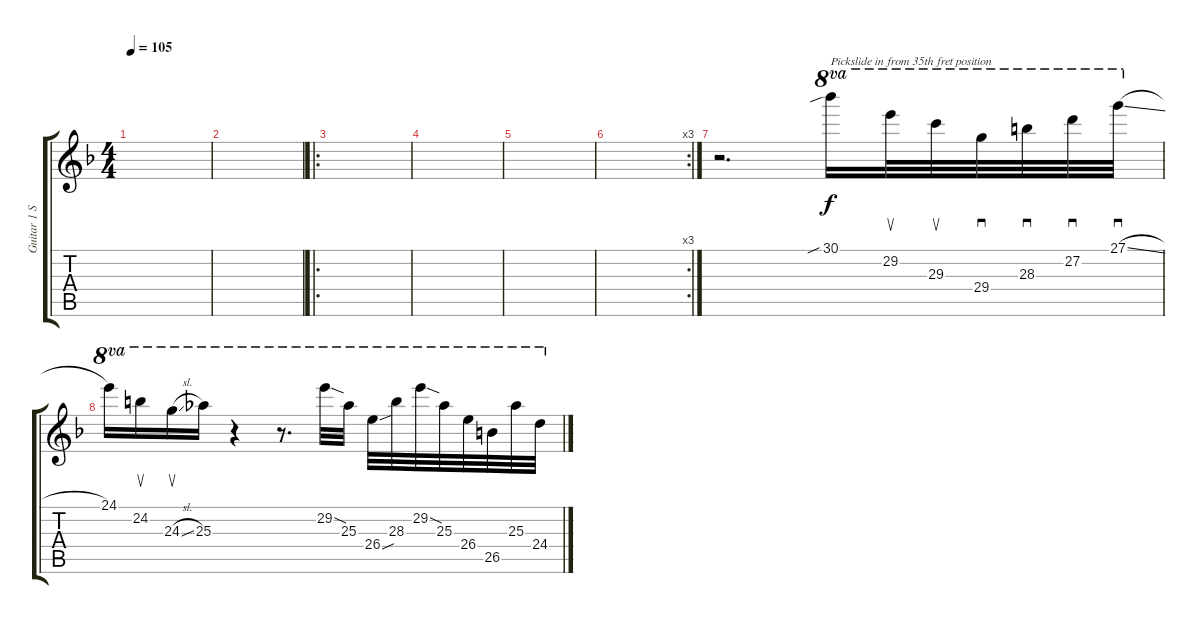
\track ("Guitar 1 Solo" "Guitar 1 S") {instrument distortionguitar}
\staff {score tabs}
\tuning (E4 B3 G3 D3 A2 D2) {hide}
\ts (4 4)
\tempo 105
\clef g2
\ks f
|
|
\ro
|
|
|
\rc 3
|
r.2{d} 30.1{sib}.16{ot 8va txt "Pickslide in from 35th fret position"} 29.2.32{su ot 8va} 29.3.32{su ot 8va} 29.4.32{sd ot 8va} 28.3.32{sd ot 8va} 27.2.32{sd ot 8va} 27.1{sl}.32{sd ot 8va} |
24.1.16{ot 8va} 24.2.16{su ot 8va} 24.3{sl}.16{su ot 8va} 25.3.16{ot 8va} r.4{ot 8va} r.8{d ot 8va} 29.2{sod}.32{ot 8va} 25.3.32{ot 8va} 26.4{sou}.32{ot 8va} 28.3.32{ot 8va} 29.2{sod}.32{ot 8va} 25.3.32{ot 8va} 26.4.32{ot 8va} 26.5.32{ot 8va} 25.3.32{ot 8va} 24.4.32{ot 8va}
